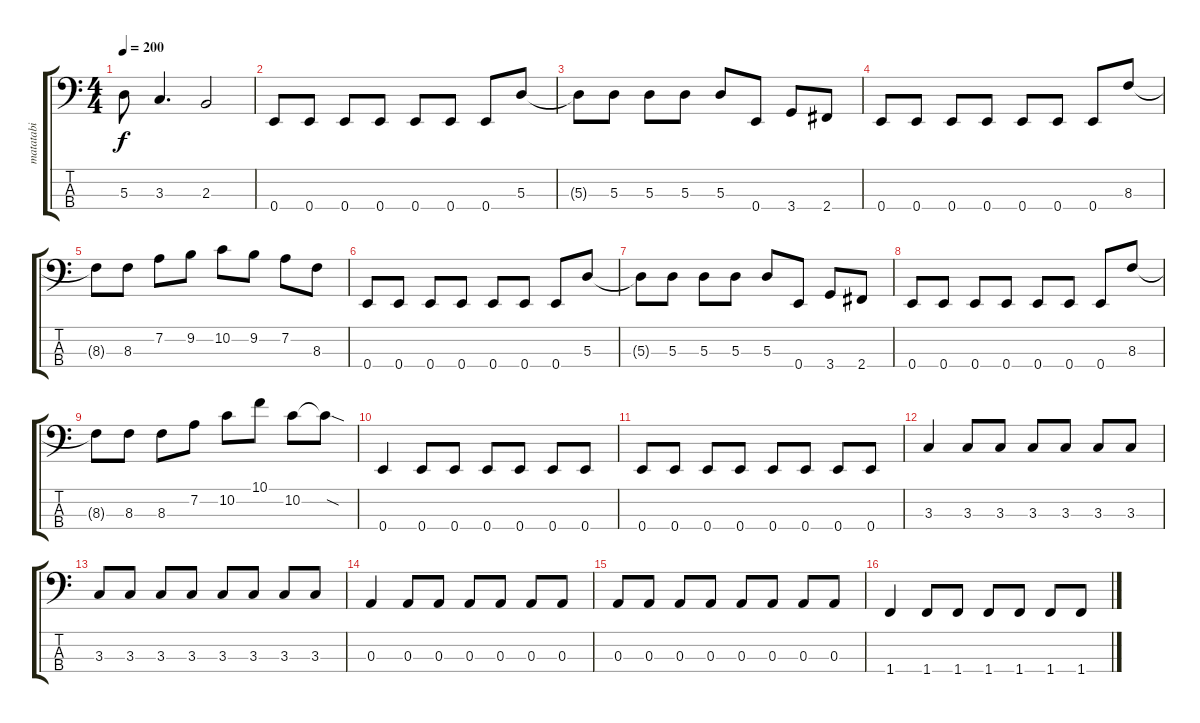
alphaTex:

\track ("matatabi" "matatabi") {instrument electricbasspick}
\staff {score tabs}
\tuning (G2 D2 A1 E1) {hide}
\ts (4 4)
\tempo 200
\clef f4
\ks c
5.3{t}.8{dy f} 3.3.4{d} 2.3.2 |
0.4.8 0.4.8 0.4.8 0.4.8 0.4.8 0.4.8 0.4.8 5.3.8 |
5.3{t}.8 5.3.8 5.3.8 5.3.8 5.3.8 0.4.8 3.4.8 2.4.8 |
0.4.8 0.4.8 0.4.8 0.4.8 0.4.8 0.4.8 0.4.8 8.3.8 |
8.3{t}.8 8.3.8 7.2.8 9.2.8 10.2.8 9.2.8 7.2.8 8.3.8 |
0.4.8 0.4.8 0.4.8 0.4.8 0.4.8 0.4.8 0.4.8 5.3.8 |
5.3{t}.8 5.3.8 5.3.8 5.3.8 5.3.8 0.4.8 3.4.8 2.4.8 |
0.4.8 0.4.8 0.4.8 0.4.8 0.4.8 0.4.8 0.4.8 8.3.8 |
8.3{t}.8 8.3.8 8.3.8 7.2.8 10.2.8 10.1.8 10.2.8 10.2{sod t}.8 |
0.4.4 0.4.8 0.4.8 0.4.8 0.4.8 0.4.8 0.4.8 |
0.4.8 0.4.8 0.4.8 0.4.8 0.4.8 0.4.8 0.4.8 0.4.8 |
3.3.4 3.3.8 3.3.8 3.3.8 3.3.8 3.3.8 3.3.8 |
3.3.8 3.3.8 3.3.8 3.3.8 3.3.8 3.3.8 3.3.8 3.3.8 |
0.3.4 0.3.8 0.3.8 0.3.8 0.3.8 0.3.8 0.3.8 |
0.3.8 0.3.8 0.3.8 0.3.8 0.3.8 0.3.8 0.3.8 0.3.8 |
1.4.4 1.4.8 1.4.8 1.4.8 1.4.8 1.4.8 1.4.8
